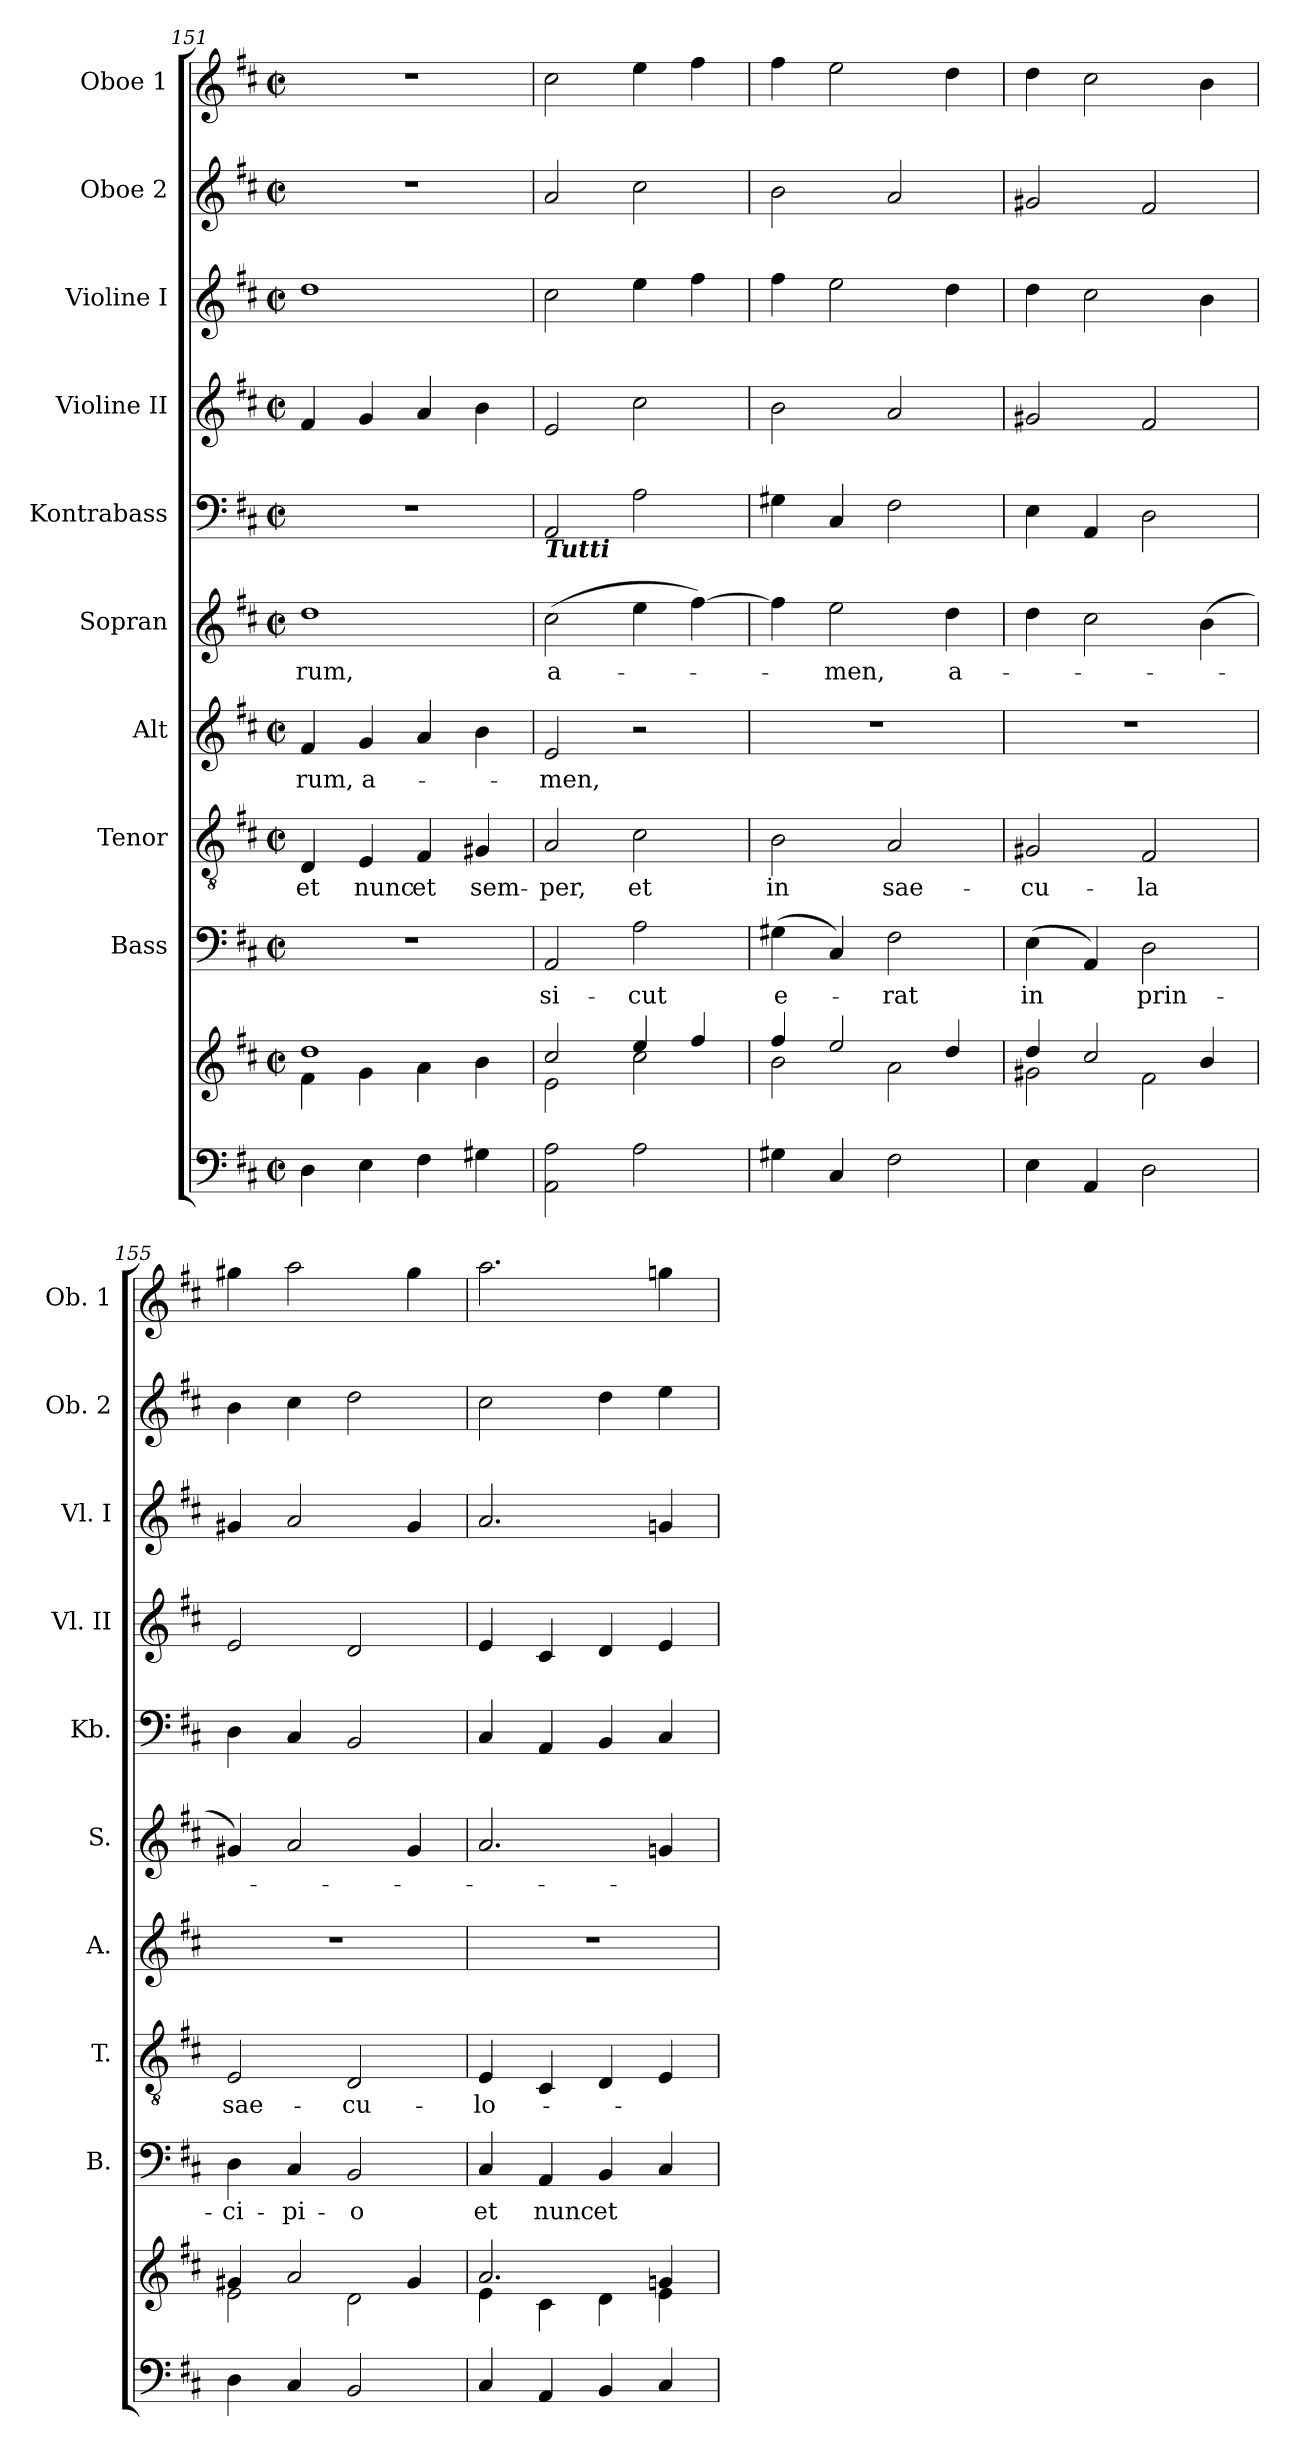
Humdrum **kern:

**kern	**kern	**kern	**text	**kern	**text	**kern	**text	**kern	**text	**kern	**kern	**kern	**kern	**kern
*part10	*part10	*part9	*part9	*part8	*part8	*part7	*part7	*part6	*part6	*part5	*part4	*part3	*part2	*part1
*staff11	*staff10	*staff9	*staff9	*staff8	*staff8	*staff7	*staff7	*staff6	*staff6	*staff5	*staff4	*staff3	*staff2	*staff1
*	*	*I"Bass	*	*I"Tenor	*	*I"Alt	*	*I"Sopran	*	*I"Kontrabass	*I"Violine II	*I"Violine I	*I"Oboe 2	*I"Oboe 1
*	*	*I'B.	*	*I'T.	*	*I'A.	*	*I'S.	*	*I'Kb.	*I'Vl. II	*I'Vl. I	*I'Ob. 2	*I'Ob. 1
*clefF4	*clefG2	*clefF4	*	*clefGv2	*	*clefG2	*	*clefG2	*	*clefF4	*clefG2	*clefG2	*clefG2	*clefG2
*	*	*	*	*	*	*	*	*	*	*ITrd7c12	*	*	*	*
*k[f#c#]	*k[f#c#]	*k[f#c#]	*	*k[f#c#]	*	*k[f#c#]	*	*k[f#c#]	*	*k[f#c#]	*k[f#c#]	*k[f#c#]	*k[f#c#]	*k[f#c#]
*D:	*D:	*D:	*	*D:	*	*D:	*	*D:	*	*D:	*D:	*D:	*D:	*D:
*M2/2	*M2/2	*M2/2	*	*M2/2	*	*M2/2	*	*M2/2	*	*M2/2	*M2/2	*M2/2	*M2/2	*M2/2
*met(c|)	*met(c|)	*met(c|)	*	*met(c|)	*	*met(c|)	*	*met(c|)	*	*met(c|)	*met(c|)	*met(c|)	*met(c|)	*met(c|)
=151	=151	=151	=151	=151	=151	=151	=151	=151	=151	=151	=151	=151	=151	=151
*	*^	*	*	*	*	*	*	*	*	*	*	*	*	*
!	!	!	!	!	!	!LO:LY:b	!	!LO:LY:b	!	!LO:LY:b	!	!	!	!	!
4D\	1dd	4f#\	1r	.	4D/	et	4f#/	-rum,	1dd	-rum,	1r	4f#/	1dd	1r	1r
!	!	!	!	!	!	!LO:LY:b	!	!LO:LY:b	!	!	!	!	!	!	!
4E\	.	4g\	.	.	4E/	nunc	4g/	a-	.	.	.	4g/	.	.	.
!	!	!	!	!	!	!LO:LY:b	!	!	!	!	!	!	!	!	!
4F#\	.	4a\	.	.	4F#/	et	4a/	.	.	.	.	4a/	.	.	.
!	!	!	!	!	!	!LO:LY:b	!	!	!	!	!	!	!	!	!
4G#X\	.	4b\	.	.	4G#X/	sem-	4b\	.	.	.	.	4b\	.	.	.
=152	=152	=152	=152	=152	=152	=152	=152	=152	=152	=152	=152	=152	=152	=152	=152
!	!	!	!	!	!	!	!	!	!	!	!LO:TX:b:Bi:t=Tutti	!	!	!	!
!	!	!	!	!LO:LY:b	!	!LO:LY:b	!	!LO:LY:b	!	!LO:LY:b	!	!	!	!	!
2AA\ 2A\	2cc#/	2e\	2AA/	si-	2A/	-per,	2e/	-men,	(>2cc#\	a-	2AAA/	2e/	2cc#\	2a/	2cc#\
!	!	!	!	!LO:LY:b	!	!LO:LY:b	!	!	!	!	!	!	!	!	!
2A\	4ee/	2cc#\	2A\	-cut	2c#\	et	2r	.	4ee\	.	2AA\	2cc#\	4ee\	2cc#\	4ee\
.	4ff#/	.	.	.	.	.	.	.	[4ff#\)	.	.	.	4ff#\	.	4ff#\
=153	=153	=153	=153	=153	=153	=153	=153	=153	=153	=153	=153	=153	=153	=153	=153
!	!	!	!	!LO:LY:b	!	!LO:LY:b	!	!	!	!	!	!	!	!	!
4G#X\	4ff#/	2b\	(>4G#X\	e-	2B\	in	1r	.	4ff#\]	.	4GG#X\	2b\	4ff#\	2b\	4ff#\
!	!	!	!	!	!	!	!	!	!	!LO:LY:b	!	!	!	!	!
4C#/	2ee/	.	4C#/)	.	.	.	.	.	2ee\	-men,	4CC#/	.	2ee\	.	2ee\
!	!	!	!	!LO:LY:b	!	!LO:LY:b	!	!	!	!	!	!	!	!	!
2F#\	.	2a\	2F#\	-rat	2A/	sae-	.	.	.	.	2FF#\	2a/	.	2a/	.
!	!	!	!	!	!	!	!	!	!	!LO:LY:b	!	!	!	!	!
.	4dd/	.	.	.	.	.	.	.	4dd\	a-	.	.	4dd\	.	4dd\
=154	=154	=154	=154	=154	=154	=154	=154	=154	=154	=154	=154	=154	=154	=154	=154
!	!	!	!	!LO:LY:b	!	!LO:LY:b	!	!	!	!	!	!	!	!	!
4E\	4dd/	2g#X\	(>4E\	in	2G#X/	-cu-	1r	.	4dd\	.	4EE\	2g#X/	4dd\	2g#X/	4dd\
4AA/	2cc#/	.	4AA/)	.	.	.	.	.	2cc#\	.	4AAA/	.	2cc#\	.	2cc#\
!	!	!	!	!LO:LY:b	!	!LO:LY:b	!	!	!	!	!	!	!	!	!
2D\	.	2f#\	2D\	prin-	2F#/	-la	.	.	.	.	2DD\	2f#/	.	2f#/	.
.	4b/	.	.	.	.	.	.	.	(>4b\	.	.	.	4b\	.	4b\
=155	=155	=155	=155	=155	=155	=155	=155	=155	=155	=155	=155	=155	=155	=155	=155
!	!	!	!	!LO:LY:b	!	!LO:LY:b	!	!	!	!	!	!	!	!	!
4D\	4g#X/	2e\	4D\	-ci-	2E/	sae-	1r	.	4g#X/)	.	4DD\	2e/	4g#X/	4b\	4gg#X\
!	!	!	!	!LO:LY:b	!	!	!	!	!	!	!	!	!	!	!
4C#/	2a/	.	4C#/	-pi-	.	.	.	.	2a/	.	4CC#/	.	2a/	4cc#\	2aa\
!	!	!	!	!LO:LY:b	!	!LO:LY:b	!	!	!	!	!	!	!	!	!
2BB/	.	2d\	2BB/	-o	2D/	-cu-	.	.	.	.	2BBB/	2d/	.	2dd\	.
.	4g#/	.	.	.	.	.	.	.	4g#/	.	.	.	4g#/	.	4gg#\
!!LO:PB:g=z
=156	=156	=156	=156	=156	=156	=156	=156	=156	=156	=156	=156	=156	=156	=156	=156
!	!	!	!	!LO:LY:b	!	!LO:LY:b	!	!	!	!	!	!	!	!	!
4C#/	2.a/	4e\	4C#/	et	4E/	-lo-	1r	.	2.a/	.	4CC#/	4e/	2.a/	2cc#\	2.aa\
!	!	!	!	!LO:LY:b	!	!	!	!	!	!	!	!	!	!	!
4AA/	.	4c#\	4AA/	nunc	4C#/	.	.	.	.	.	4AAA/	4c#/	.	.	.
!	!	!	!	!LO:LY:b	!	!	!	!	!	!	!	!	!	!	!
4BB/	.	4d\	4BB/	et	4D/	.	.	.	.	.	4BBB/	4d/	.	4dd\	.
4C#/	4gn/	4e\	4C#/	.	4E/	.	.	.	4gn/	.	4CC#/	4e/	4gn/	4ee\	4ggn\
*	*v	*v	*	*	*	*	*	*	*	*	*	*	*	*	*
=	=	=	=	=	=	=	=	=	=	=	=	=	=	=
*-	*-	*-	*-	*-	*-	*-	*-	*-	*-	*-	*-	*-	*-	*-
